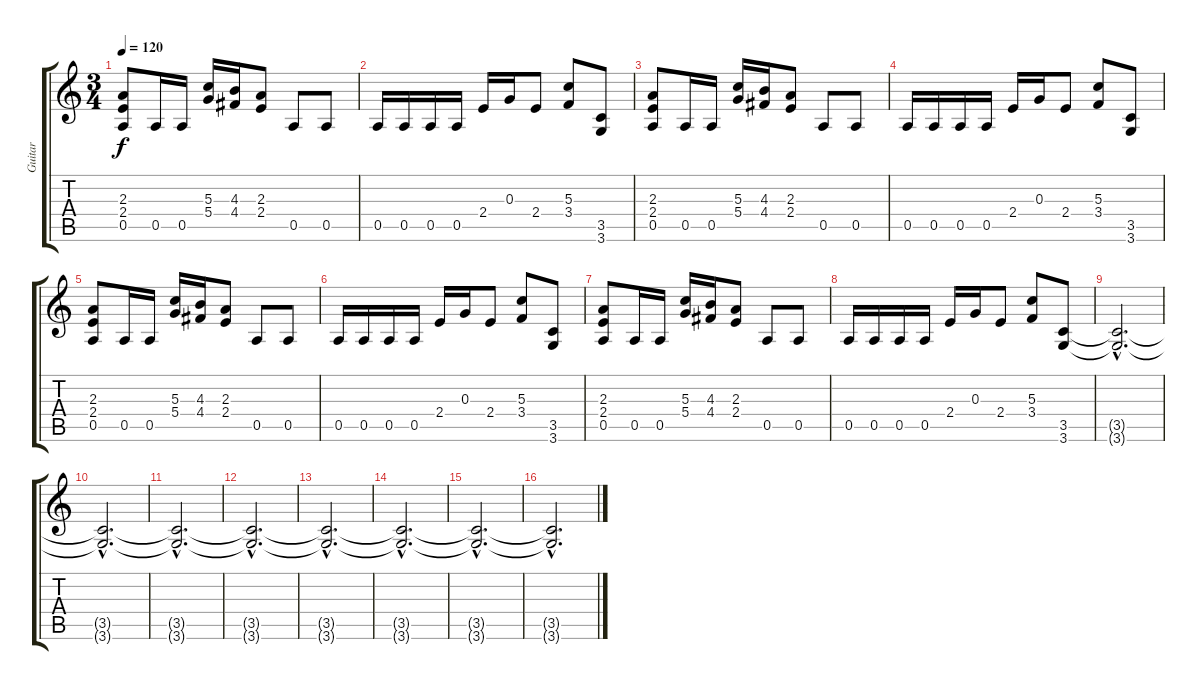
\track ("Guitar" "Guitar") {instrument distortionguitar}
\staff {score tabs}
\tuning (E4 B3 G3 D3 A2 E2) {hide}
\ts (3 4)
\tempo 120
\clef g2
\ks c
(2.3 2.4 0.5).8{dy f volume 15 instrument distortionguitar} 0.5.16 0.5.16 (5.3 5.4).16 (4.3 4.4).16 (2.3 2.4).8 0.5.8 0.5.8 |
0.5.16 0.5.16 0.5.16 0.5.16 2.4.16 0.3.16 2.4.8 (5.3 3.4).8 (3.5 3.6).8 |
(2.3 2.4 0.5).8{volume 15 instrument distortionguitar} 0.5.16 0.5.16 (5.3 5.4).16 (4.3 4.4).16 (2.3 2.4).8 0.5.8 0.5.8 |
0.5.16 0.5.16 0.5.16 0.5.16 2.4.16 0.3.16 2.4.8 (5.3 3.4).8 (3.5 3.6).8 |
(2.3 2.4 0.5).8{volume 15 instrument distortionguitar} 0.5.16 0.5.16 (5.3 5.4).16 (4.3 4.4).16 (2.3 2.4).8 0.5.8 0.5.8 |
0.5.16 0.5.16 0.5.16 0.5.16 2.4.16 0.3.16 2.4.8 (5.3 3.4).8 (3.5 3.6).8 |
(2.3 2.4 0.5).8{volume 15 instrument distortionguitar} 0.5.16 0.5.16 (5.3 5.4).16 (4.3 4.4).16 (2.3 2.4).8 0.5.8 0.5.8 |
0.5.16 0.5.16 0.5.16 0.5.16 2.4.16 0.3.16 2.4.8 (5.3 3.4).8 (3.5 3.6).8 |
(3.5{hac t} 3.6{hac t}).2{d volume 9} |
(3.5{hac t} 3.6{hac t}).2{d} |
(3.5{hac t} 3.6{hac t}).2{d} |
(3.5{hac t} 3.6{hac t}).2{d} |
(3.5{hac t} 3.6{hac t}).2{d} |
(3.5{hac t} 3.6{hac t}).2{d} |
(3.5{hac t} 3.6{hac t}).2{d} |
(3.5{hac t} 3.6{hac t}).2{d}
